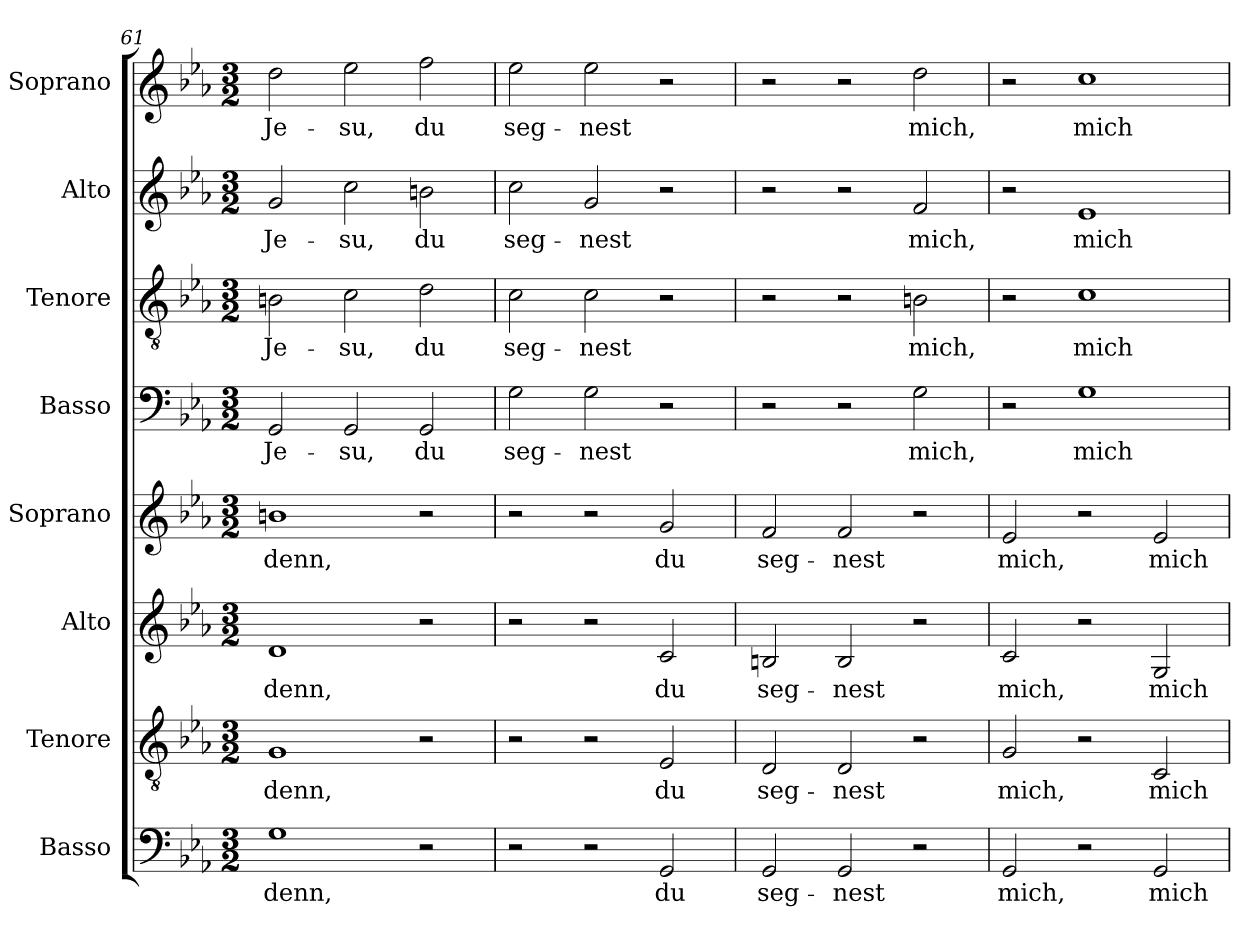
**kern	**text	**kern	**text	**kern	**text	**kern	**text	**kern	**text	**kern	**text	**kern	**text	**kern	**text
*part8	*part8	*part7	*part7	*part6	*part6	*part5	*part5	*part4	*part4	*part3	*part3	*part2	*part2	*part1	*part1
*staff8	*staff8	*staff7	*staff7	*staff6	*staff6	*staff5	*staff5	*staff4	*staff4	*staff3	*staff3	*staff2	*staff2	*staff1	*staff1
*I"Basso	*	*I"Tenore	*	*I"Alto	*	*I"Soprano	*	*I"Basso	*	*I"Tenore	*	*I"Alto	*	*I"Soprano	*
*I'B	*	*I'T	*	*I'A	*	*I'S	*	*I'B	*	*I'T	*	*I'A	*	*I'S	*
*clefF4	*	*clefGv2	*	*clefG2	*	*clefG2	*	*clefF4	*	*clefGv2	*	*clefG2	*	*clefG2	*
*k[b-e-a-]	*	*k[b-e-a-]	*	*k[b-e-a-]	*	*k[b-e-a-]	*	*k[b-e-a-]	*	*k[b-e-a-]	*	*k[b-e-a-]	*	*k[b-e-a-]	*
*E-:	*	*E-:	*	*E-:	*	*E-:	*	*E-:	*	*E-:	*	*E-:	*	*E-:	*
*M3/2	*	*M3/2	*	*M3/2	*	*M3/2	*	*M3/2	*	*M3/2	*	*M3/2	*	*M3/2	*
=61	=61	=61	=61	=61	=61	=61	=61	=61	=61	=61	=61	=61	=61	=61	=61
1G	denn,	1G	denn,	1d	denn,	1bn	denn,	2GG/	Je-	2Bn\	Je-	2g/	Je-	2dd\	Je-
.	.	.	.	.	.	.	.	2GG/	-su,	2c\	-su,	2cc\	-su,	2ee-\	-su,
2r	.	2r	.	2r	.	2r	.	2GG/	du	2d\	du	2bn\	du	2ff\	du
=62	=62	=62	=62	=62	=62	=62	=62	=62	=62	=62	=62	=62	=62	=62	=62
2r	.	2r	.	2r	.	2r	.	2G\	seg-	2c\	seg-	2cc\	seg-	2ee-\	seg-
2r	.	2r	.	2r	.	2r	.	2G\	-nest	2c\	-nest	2g/	-nest	2ee-\	-nest
2GG/	du	2E-/	du	2c/	du	2g/	du	2r	.	2r	.	2r	.	2r	.
=63	=63	=63	=63	=63	=63	=63	=63	=63	=63	=63	=63	=63	=63	=63	=63
2GG/	seg-	2D/	seg-	2Bn/	seg-	2f/	seg-	2r	.	2r	.	2r	.	2r	.
2GG/	-nest	2D/	-nest	2B/	-nest	2f/	-nest	2r	.	2r	.	2r	.	2r	.
2r	.	2r	.	2r	.	2r	.	2G\	mich,	2Bn\	mich,	2f/	mich,	2dd\	mich,
!!LO:LB:g=z
=64	=64	=64	=64	=64	=64	=64	=64	=64	=64	=64	=64	=64	=64	=64	=64
2GG/	mich,	2G/	mich,	2c/	mich,	2e-/	mich,	2r	.	2r	.	2r	.	2r	.
2r	.	2r	.	2r	.	2r	.	1G	mich	1c	mich	1e-	mich	1cc	mich
2GG/	mich	2C/	mich	2G/	mich	2e-/	mich	.	.	.	.	.	.	.	.
=	=	=	=	=	=	=	=	=	=	=	=	=	=	=	=
*-	*-	*-	*-	*-	*-	*-	*-	*-	*-	*-	*-	*-	*-	*-	*-
